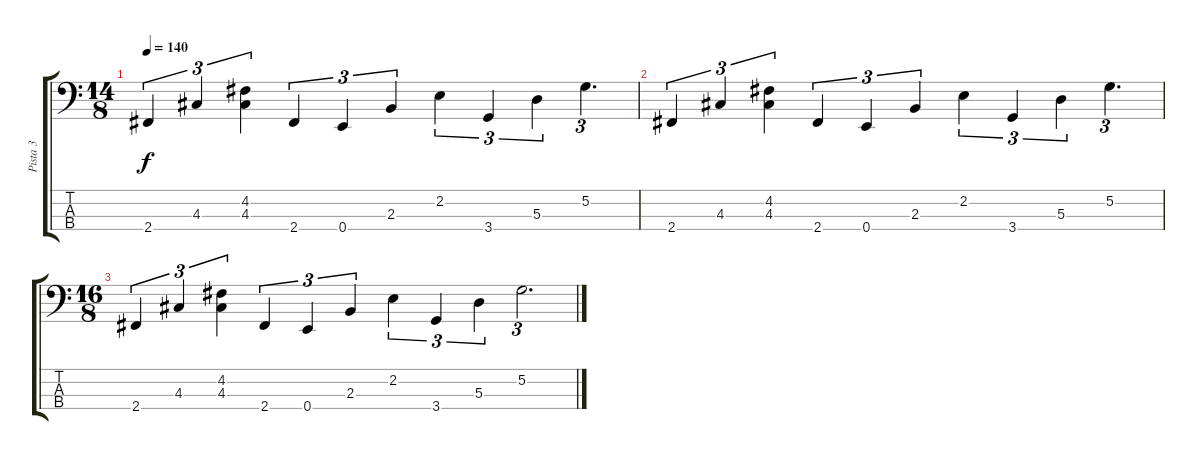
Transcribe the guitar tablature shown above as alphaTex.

\track ("Pista 3" "Pista 3") {instrument electricbasspick}
\staff {score tabs}
\tuning (G2 D2 A1 E1) {hide}
\ts (14 8)
\tempo 140
\clef f4
\ks c
2.4.4{tu (3 2) dy f volume 8} 4.3.4{tu (3 2)} (4.2 4.3).4{tu (3 2)} 2.4.4{tu (3 2)} 0.4.4{tu (3 2)} 2.3.4{tu (3 2)} 2.2.4{tu (3 2)} 3.4.4{tu (3 2)} 5.3.4{tu (3 2)} 5.2.4{d tu (3 2) volume 8} |
2.4.4{tu (3 2) volume 4} 4.3.4{tu (3 2)} (4.2 4.3).4{tu (3 2)} 2.4.4{tu (3 2)} 0.4.4{tu (3 2)} 2.3.4{tu (3 2)} 2.2.4{tu (3 2)} 3.4.4{tu (3 2)} 5.3.4{tu (3 2)} 5.2.4{d tu (3 2)} |
\ts (16 8)
2.4.4{tu (3 2) volume 2} 4.3.4{tu (3 2)} (4.2 4.3).4{tu (3 2)} 2.4.4{tu (3 2)} 0.4.4{tu (3 2)} 2.3.4{tu (3 2)} 2.2.4{tu (3 2)} 3.4.4{tu (3 2)} 5.3.4{tu (3 2)} 5.2.2{d tu (3 2)}
